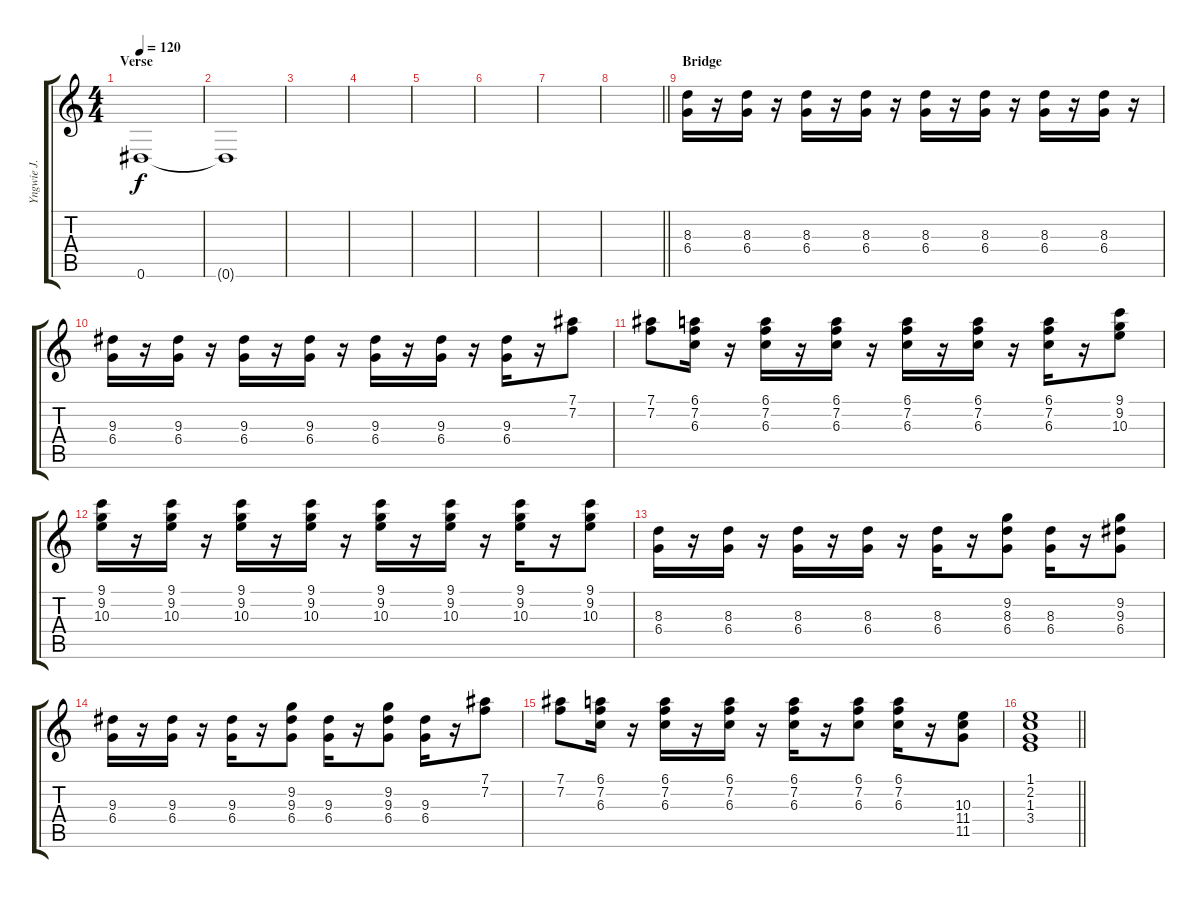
\track ("Yngwie J. Malmsteen" "Yngwie J. ") {instrument distortionguitar}
\staff {score tabs}
\tuning (Eb4 Bb3 Gb3 Db3 Ab2 Eb2) {hide}
\ts (4 4)
\section ("" "Verse")
\tempo 120
\clef g2
\ks c
0.6.1{dy f} |
0.6{t}.1 |
|
|
|
|
|
\barLineRight lightlight
|
\section ("" "Bridge")
(8.3 6.4).16 r.16 (8.3 6.4).16 r.16 (8.3 6.4).16 r.16 (8.3 6.4).16 r.16 (8.3 6.4).16 r.16 (8.3 6.4).16 r.16 (8.3 6.4).16 r.16 (8.3 6.4).16 r.16 |
(9.3 6.4).16 r.16 (9.3 6.4).16 r.16 (9.3 6.4).16 r.16 (9.3 6.4).16 r.16 (9.3 6.4).16 r.16 (9.3 6.4).16 r.16 (9.3 6.4).16 r.16 (7.1 7.2).8 |
(7.1 7.2).8 (6.1 7.2 6.3).16 r.16 (6.1 7.2 6.3).16 r.16 (6.1 7.2 6.3).16 r.16 (6.1 7.2 6.3).16 r.16 (6.1 7.2 6.3).16 r.16 (6.1 7.2 6.3).16 r.16 (9.1 9.2 10.3).8 |
(9.1 9.2 10.3).16 r.16 (9.1 9.2 10.3).16 r.16 (9.1 9.2 10.3).16 r.16 (9.1 9.2 10.3).16 r.16 (9.1 9.2 10.3).16 r.16 (9.1 9.2 10.3).16 r.16 (9.1 9.2 10.3).16 r.16 (9.1 9.2 10.3).8 |
(8.3 6.4).16 r.16 (8.3 6.4).16 r.16 (8.3 6.4).16 r.16 (8.3 6.4).16 r.16 (8.3 6.4).16 r.16 (9.2 8.3 6.4).8 (8.3 6.4).16 r.16 (9.2 9.3 6.4).8 |
(9.3 6.4).16 r.16 (9.3 6.4).16 r.16 (9.3 6.4).16 r.16 (9.2 9.3 6.4).8 (9.3 6.4).16 r.16 (9.2 9.3 6.4).8 (9.3 6.4).16 r.16 (7.1 7.2).8 |
(7.1 7.2).8 (6.1 7.2 6.3).16 r.16 (6.1 7.2 6.3).16 r.16 (6.1 7.2 6.3).16 r.16 (6.1 7.2 6.3).16 r.16 (6.1 7.2 6.3).8 (6.1 7.2 6.3).16 r.16 (10.3 11.4 11.5).8 |
\barLineRight lightlight
(1.1 2.2 1.3 3.4).1
